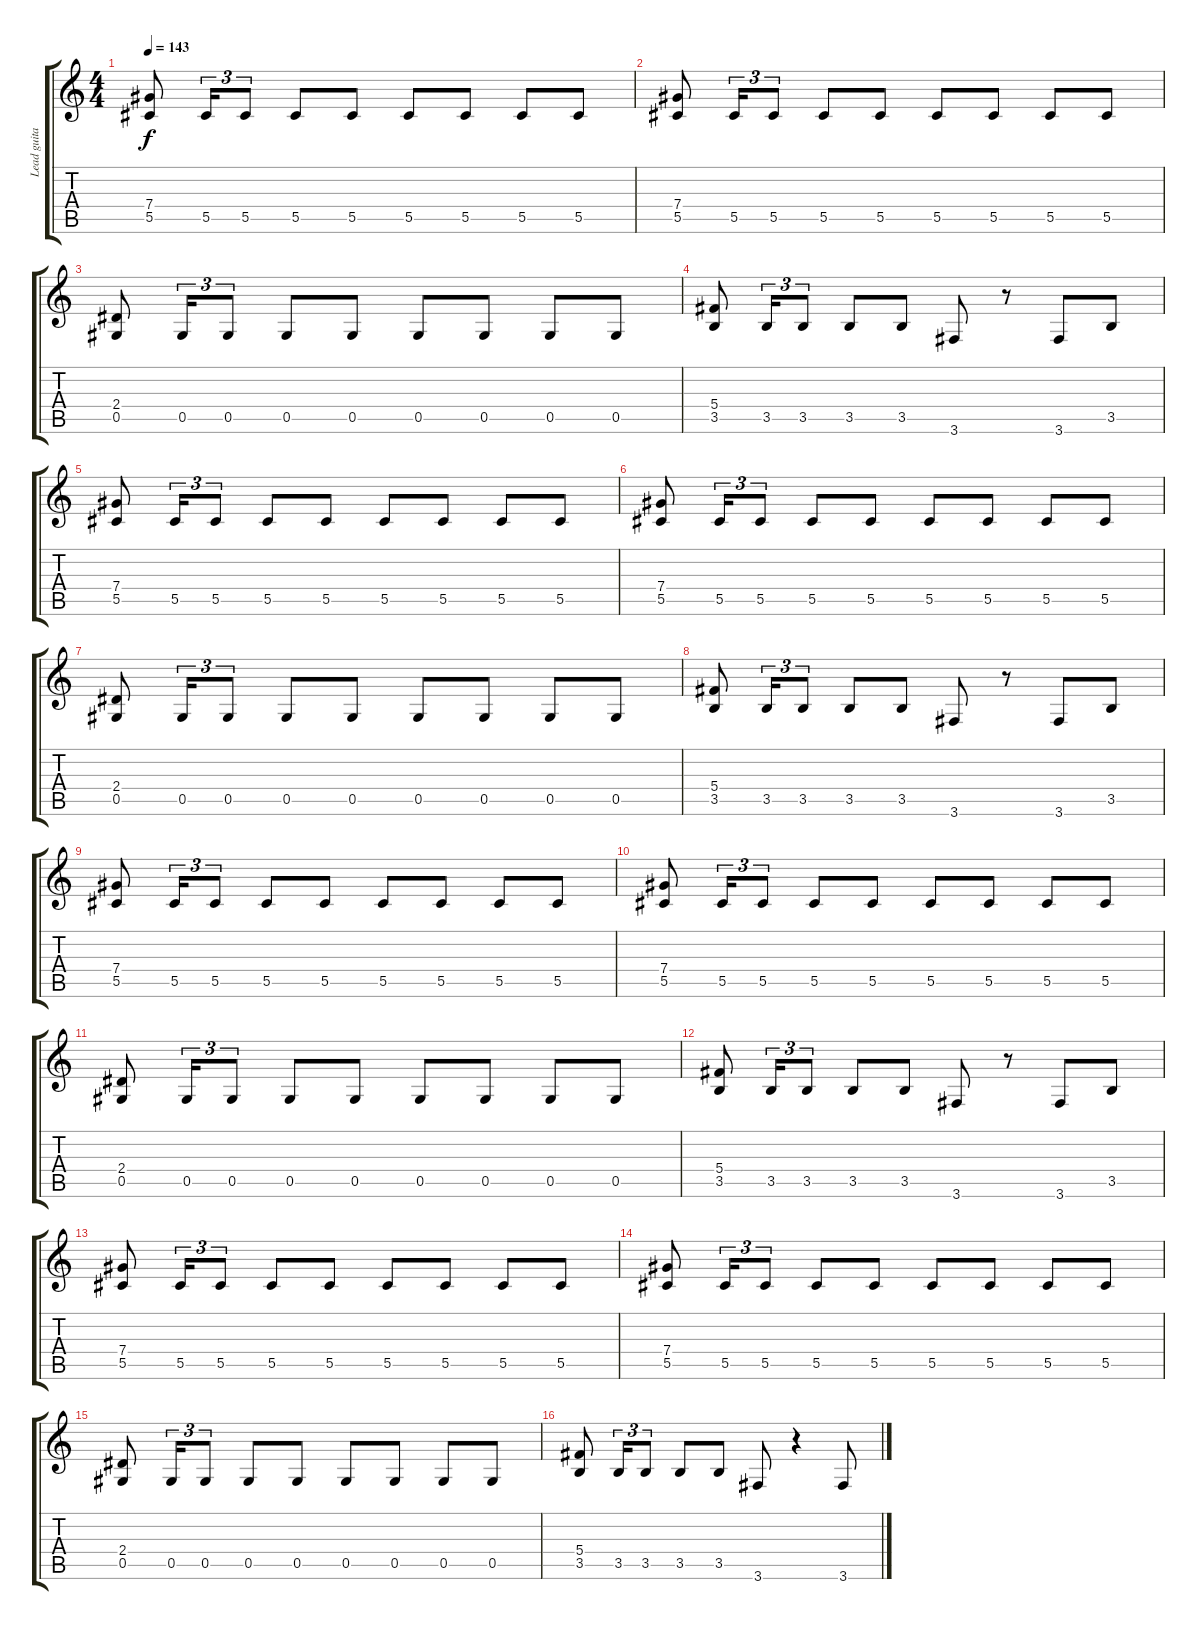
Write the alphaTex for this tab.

\track ("Lead guitar" "Lead guita") {instrument overdrivenguitar}
\staff {score tabs}
\tuning (Eb4 Bb3 Gb3 Db3 Ab2 Eb2) {hide}
\ts (4 4)
\tempo 143
\clef g2
\ks c
(7.4 5.5).8{dy f} 5.5.16{tu (3 2)} 5.5.8{tu (3 2)} 5.5.8 5.5.8 5.5.8 5.5.8 5.5.8 5.5.8 |
(7.4 5.5).8 5.5.16{tu (3 2)} 5.5.8{tu (3 2)} 5.5.8 5.5.8 5.5.8 5.5.8 5.5.8 5.5.8 |
(2.4 0.5).8 0.5.16{tu (3 2)} 0.5.8{tu (3 2)} 0.5.8 0.5.8 0.5.8 0.5.8 0.5.8 0.5.8 |
(5.4 3.5).8 3.5.16{tu (3 2)} 3.5.8{tu (3 2)} 3.5.8 3.5.8 3.6.8 r.8 3.6.8 3.5.8 |
(7.4 5.5).8 5.5.16{tu (3 2)} 5.5.8{tu (3 2)} 5.5.8 5.5.8 5.5.8 5.5.8 5.5.8 5.5.8 |
(7.4 5.5).8 5.5.16{tu (3 2)} 5.5.8{tu (3 2)} 5.5.8 5.5.8 5.5.8 5.5.8 5.5.8 5.5.8 |
(2.4 0.5).8 0.5.16{tu (3 2)} 0.5.8{tu (3 2)} 0.5.8 0.5.8 0.5.8 0.5.8 0.5.8 0.5.8 |
(5.4 3.5).8 3.5.16{tu (3 2)} 3.5.8{tu (3 2)} 3.5.8 3.5.8 3.6.8 r.8 3.6.8 3.5.8 |
(7.4 5.5).8 5.5.16{tu (3 2)} 5.5.8{tu (3 2)} 5.5.8 5.5.8 5.5.8 5.5.8 5.5.8 5.5.8 |
(7.4 5.5).8 5.5.16{tu (3 2)} 5.5.8{tu (3 2)} 5.5.8 5.5.8 5.5.8 5.5.8 5.5.8 5.5.8 |
(2.4 0.5).8 0.5.16{tu (3 2)} 0.5.8{tu (3 2)} 0.5.8 0.5.8 0.5.8 0.5.8 0.5.8 0.5.8 |
(5.4 3.5).8 3.5.16{tu (3 2)} 3.5.8{tu (3 2)} 3.5.8 3.5.8 3.6.8 r.8 3.6.8 3.5.8 |
(7.4 5.5).8 5.5.16{tu (3 2)} 5.5.8{tu (3 2)} 5.5.8 5.5.8 5.5.8 5.5.8 5.5.8 5.5.8 |
(7.4 5.5).8 5.5.16{tu (3 2)} 5.5.8{tu (3 2)} 5.5.8 5.5.8 5.5.8 5.5.8 5.5.8 5.5.8 |
(2.4 0.5).8 0.5.16{tu (3 2)} 0.5.8{tu (3 2)} 0.5.8 0.5.8 0.5.8 0.5.8 0.5.8 0.5.8 |
(5.4 3.5).8 3.5.16{tu (3 2)} 3.5.8{tu (3 2)} 3.5.8 3.5.8 3.6.8 r.4 3.6.8
